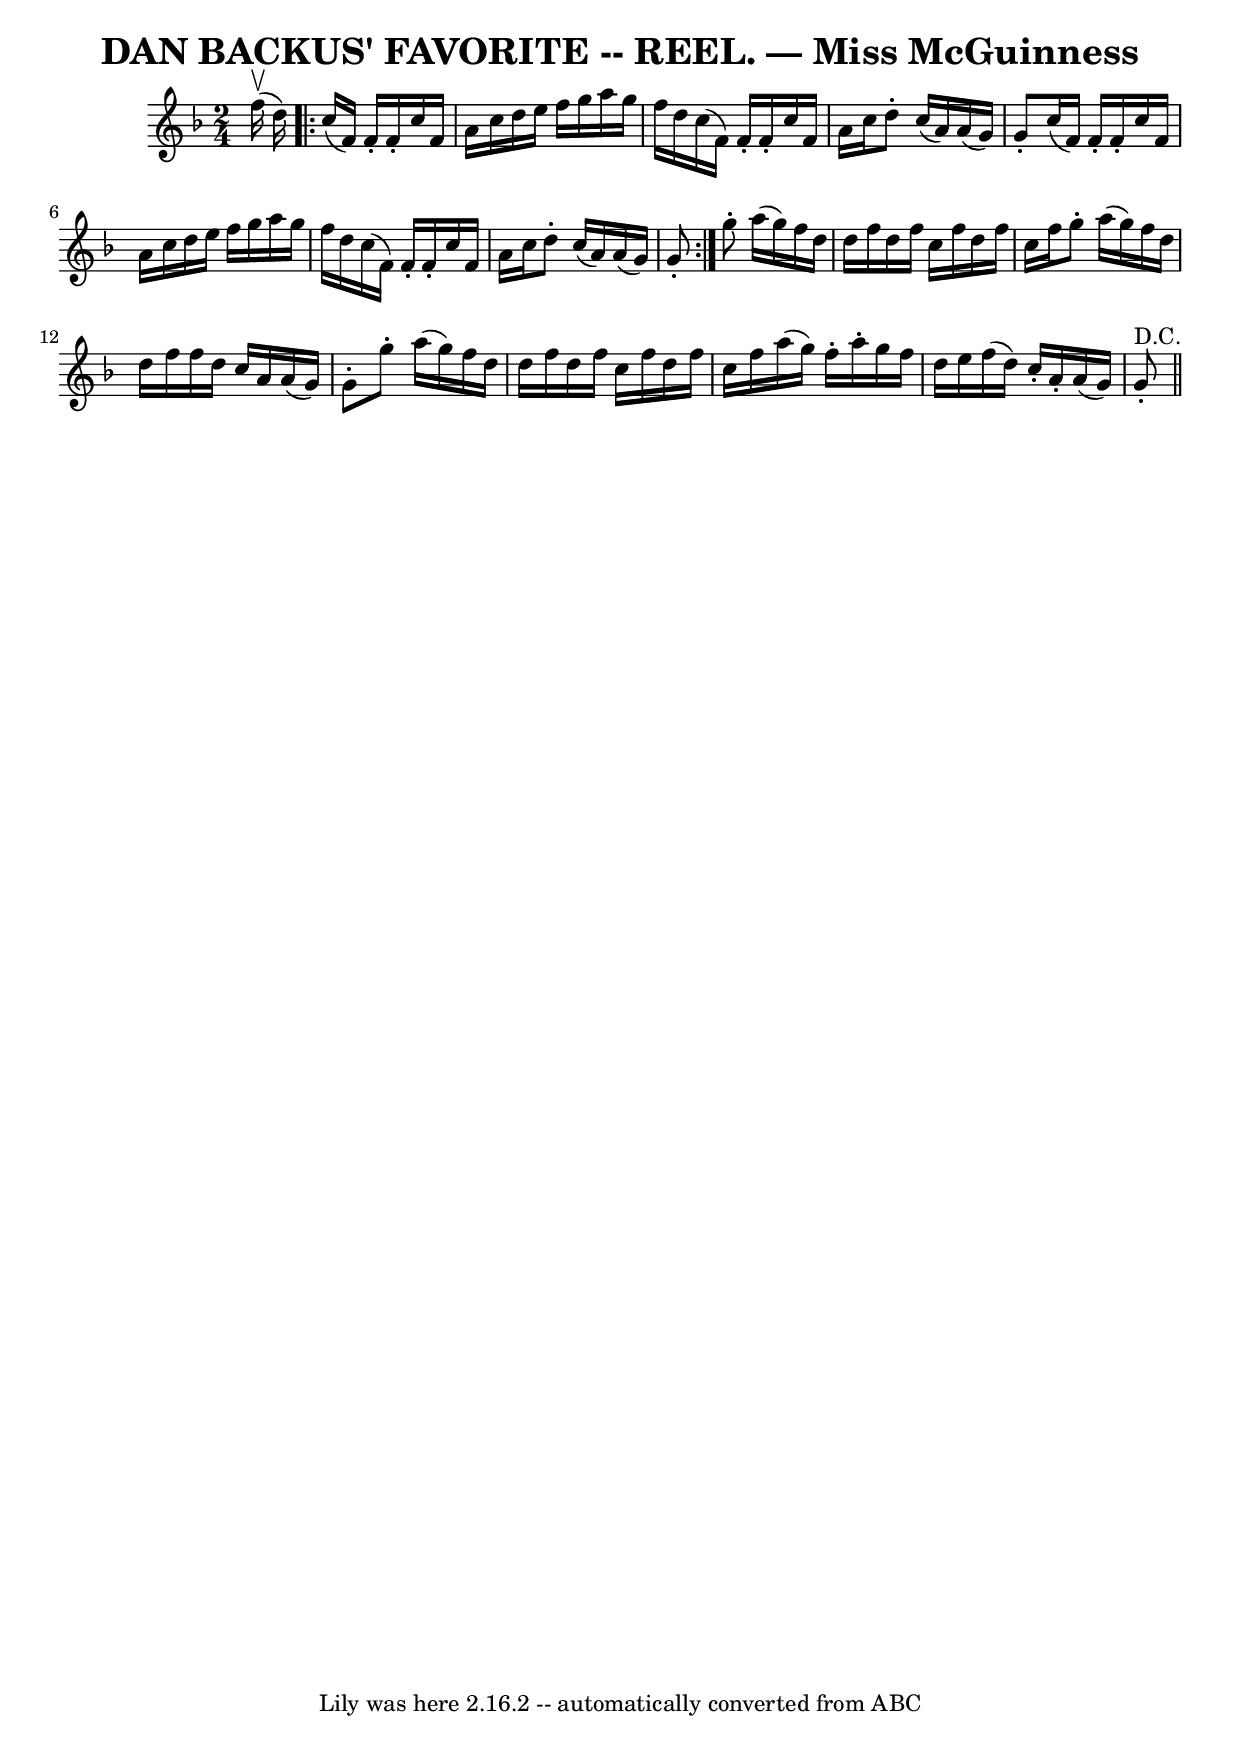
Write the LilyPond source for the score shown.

\version "2.16.2"
\include "Mammoth.ily"
\header {
	%% book = "Coles pg. 30.8"
	crossRefNumber = "16"
	footnotes = ""
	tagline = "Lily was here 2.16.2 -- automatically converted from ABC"
	title = "DAN BACKUS' FAVORITE -- REEL. — Miss McGuinness"
}
voicedefault =  {


\time 2/4 
\key f \major f''16^\upbow(d''16) \repeat volta 2 { c''16 
(f'16) f'16 -. f'16 -. c''16 f'16 a'16 c''16  |
   
d''16 e''16 f''16 g''16 a''16 g''16 f''16 d''16  |
  
 c''16 (f'16) f'16 -. f'16 -. c''16 f'16 a'16 c''16  
|
 d''8 -. c''16 (a'16) a'16 (g'16) g'8 -. |
   
 c''16 (f'16) f'16 -. f'16 -. c''16 f'16 a'16 c''16  
|
 d''16 e''16 f''16 g''16 a''16 g''16 f''16 d''16 
 |
 c''16 (f'16) f'16 -. f'16 -. c''16 f'16 a'16    
c''16  |
 d''8 -. c''16 (a'16) a'16 (g'16) g'8 -. }   
 g''8 -. a''16 (g''16) f''16 d''16 d''16 f''16  |
   
d''16 f''16 c''16 f''16 d''16 f''16 c''16 f''16  |
  
 g''8 -. a''16 (g''16) f''16 d''16 d''16 f''16  |
   
f''16 d''16 c''16 a'16 a'16 (g'16) g'8 -. |
 g''8 
-. a''16 (g''16) f''16 d''16 d''16 f''16  |
 d''16   
 f''16 c''16 f''16 d''16 f''16 c''16 f''16  |
 a''16 
(g''16) f''16 -. a''16 -. g''16 f''16 d''16 e''16  
|
 f''16 (d''16) c''16 -. a'16 -. a'16 (g'16) g'8 
^"D.C."-. \bar "||"   
}

\score{
    <<

	\context Staff="default"
	{
	    \voicedefault 
	}

    >>
	\layout {
	}
	\midi {}
}
